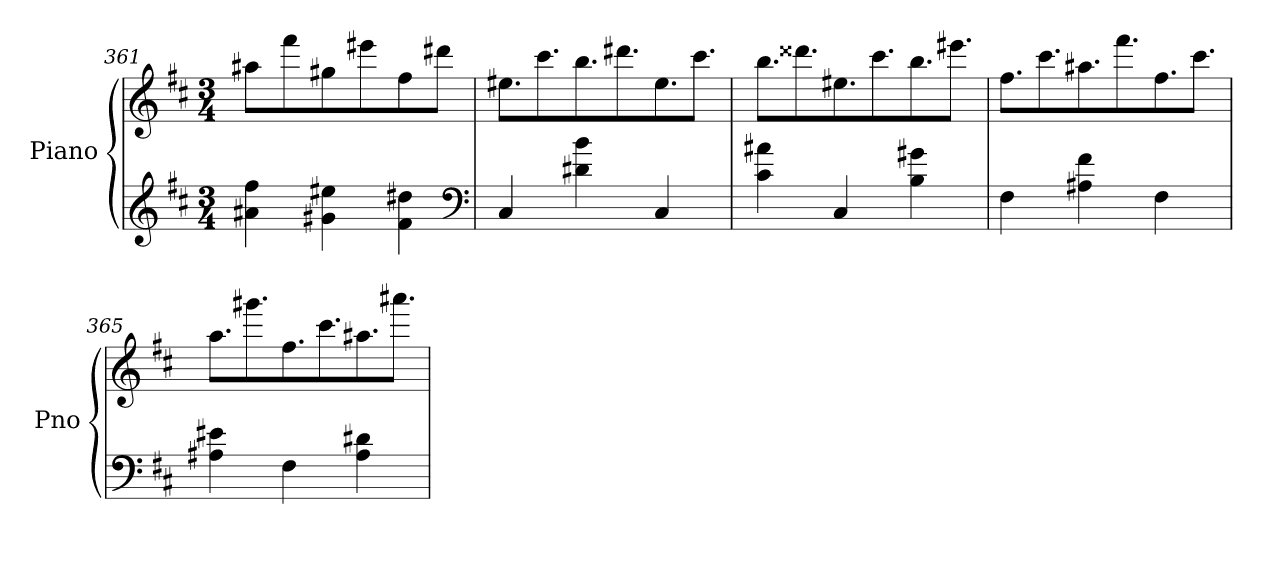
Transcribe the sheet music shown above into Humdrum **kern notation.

**kern	**kern
*part1	*part1
*staff2	*staff1
*I"Piano	*
*I'Pno	*
*clefG2	*clefG2
*k[f#c#]	*k[f#c#]
*D:	*D:
*M3/4	*M3/4
=361	=361
4a#X\ 4ff#\	8aa#X\L
.	8fff#\
4g#X\ 4ee#X\	8gg#X\
.	8eee#X\
4f#\ 4dd#X\	8ff#\
.	8ddd#X\J
*clefF4	*
=362	=362
*	*Xtuplet
4C#/	12.ee#X\L
.	12.ccc#\
4d#X\ 4b\	12.bb\
.	12.ddd#X\
4C#/	12.ee#\
.	12.ccc#\J
=363	=363
4c#\ 4a#X\	12.bb\L
.	12.ddd##X\
4C#/	12.ee#X\
.	12.ccc#\
4B\ 4g#X\	12.bb\
.	12.eee#X\J
=364	=364
4F#\	12.ff#\L
.	12.ccc#\
4A#X\ 4f#\	12.aa#X\
.	12.fff#\
4F#\	12.ff#\
.	12.ccc#\J
!!LO:PB:g=z
=365	=365
4A#X\ 4e#X\	12.aa\L
.	12.ggg#X\
4F#\	12.ff#\
.	12.ccc#\
4A#\ 4d#X\	12.aa#X\
.	12.aaa#X\J
=	=
*-	*-
